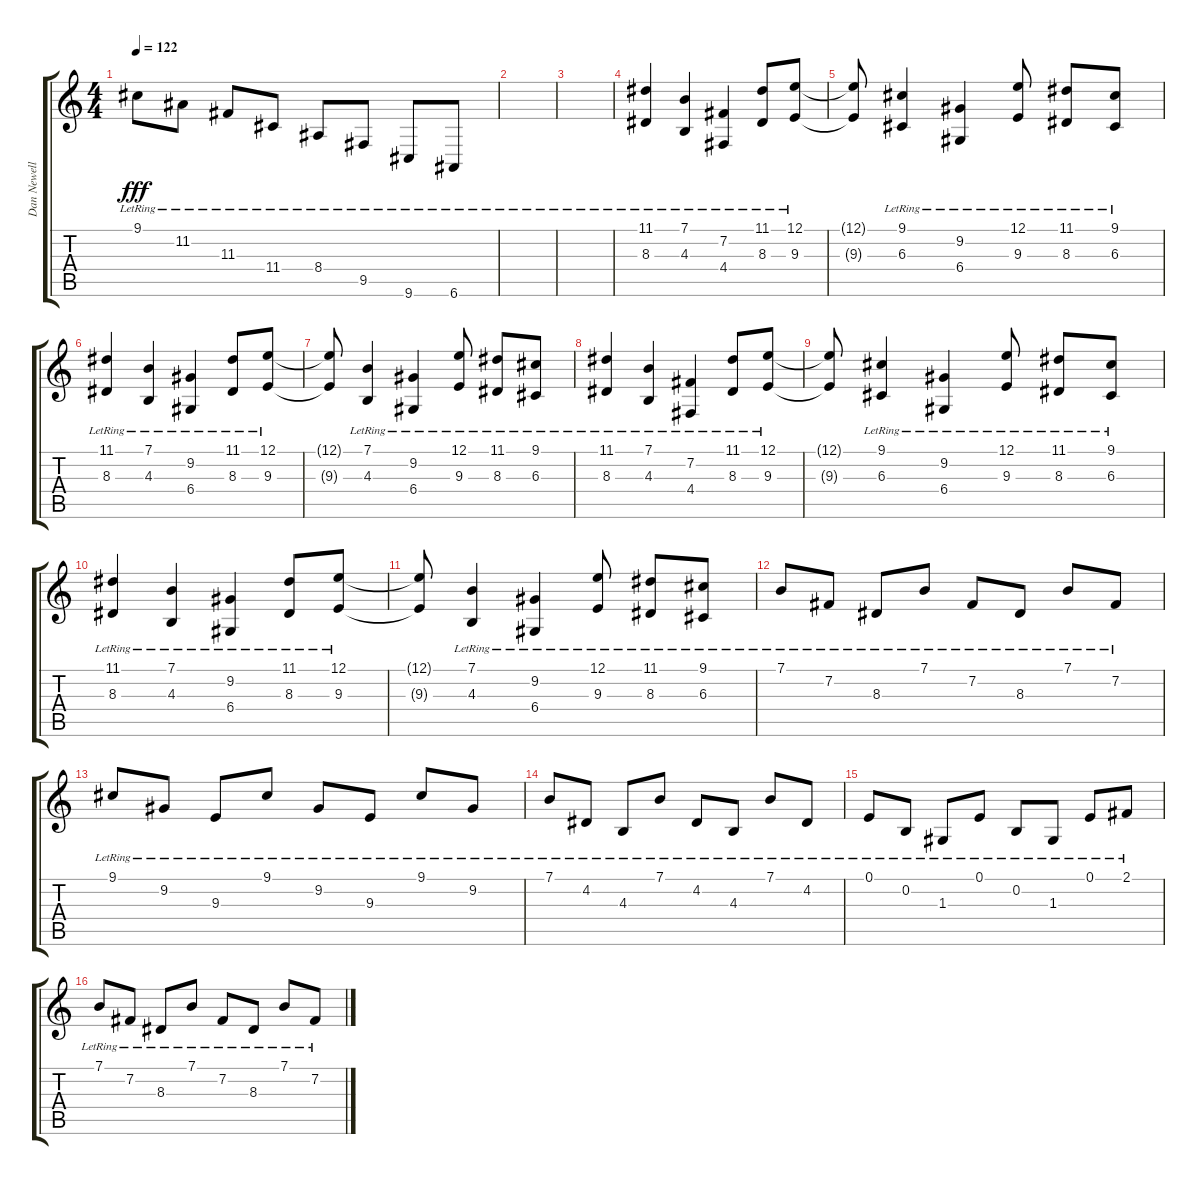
\track ("Dan Newell" "Dan Newell") {instrument acousticgrandpiano}
\staff {score tabs}
\tuning (E4 B3 G3 D3 A2 E2) {hide}
\ts (4 4)
\tempo 122
\clef g2
\ks c
9.1{lr}.8{dy fff} 11.2{lr}.8 11.3{lr}.8 11.4{lr}.8 8.4{lr}.8 9.5{lr}.8 9.6{lr}.8 6.6{lr}.8 |
|
|
(11.1{lr} 8.3{lr}).4{instrument acousticgrandpiano} (7.1{lr} 4.3{lr}).4 (7.2{lr} 4.4{lr}).4 (11.1{lr} 8.3{lr}).8 (12.1{lr} 9.3{lr}).8 |
(12.1{t} 9.3{t}).8 (9.1{lr} 6.3{lr}).4 (9.2{lr} 6.4{lr}).4 (12.1{lr} 9.3{lr}).8 (11.1{lr} 8.3{lr}).8 (9.1{lr} 6.3{lr}).8 |
(11.1{lr} 8.3{lr}).4 (7.1{lr} 4.3{lr}).4 (9.2{lr} 6.4{lr}).4 (11.1{lr} 8.3{lr}).8 (12.1{lr} 9.3{lr}).8 |
(12.1{t} 9.3{t}).8 (7.1{lr} 4.3{lr}).4 (9.2{lr} 6.4{lr}).4 (12.1{lr} 9.3{lr}).8 (11.1{lr} 8.3{lr}).8 (9.1{lr} 6.3{lr}).8 |
(11.1{lr} 8.3{lr}).4 (7.1{lr} 4.3{lr}).4 (7.2{lr} 4.4{lr}).4 (11.1{lr} 8.3{lr}).8 (12.1{lr} 9.3{lr}).8 |
(12.1{t} 9.3{t}).8 (9.1{lr} 6.3{lr}).4 (9.2{lr} 6.4{lr}).4 (12.1{lr} 9.3{lr}).8 (11.1{lr} 8.3{lr}).8 (9.1{lr} 6.3{lr}).8 |
(11.1{lr} 8.3{lr}).4 (7.1{lr} 4.3{lr}).4 (9.2{lr} 6.4{lr}).4 (11.1{lr} 8.3{lr}).8 (12.1{lr} 9.3{lr}).8 |
(12.1{t} 9.3{t}).8 (7.1{lr} 4.3{lr}).4 (9.2{lr} 6.4{lr}).4 (12.1{lr} 9.3{lr}).8 (11.1{lr} 8.3{lr}).8 (9.1{lr} 6.3{lr}).8 |
7.1{lr}.8{instrument electricpiano1} 7.2{lr}.8 8.3{lr}.8 7.1{lr}.8 7.2{lr}.8 8.3{lr}.8 7.1{lr}.8 7.2{lr}.8 |
9.1{lr}.8 9.2{lr}.8 9.3{lr}.8 9.1{lr}.8 9.2{lr}.8 9.3{lr}.8 9.1{lr}.8 9.2{lr}.8 |
7.1{lr}.8 4.2{lr}.8 4.3{lr}.8 7.1{lr}.8 4.2{lr}.8 4.3{lr}.8 7.1{lr}.8 4.2{lr}.8 |
0.1{lr}.8 0.2{lr}.8 1.3{lr}.8 0.1{lr}.8 0.2{lr}.8 1.3{lr}.8 0.1{lr}.8 2.1{lr}.8 |
7.1{lr}.8 7.2{lr}.8 8.3{lr}.8 7.1{lr}.8 7.2{lr}.8 8.3{lr}.8 7.1{lr}.8 7.2{lr}.8
